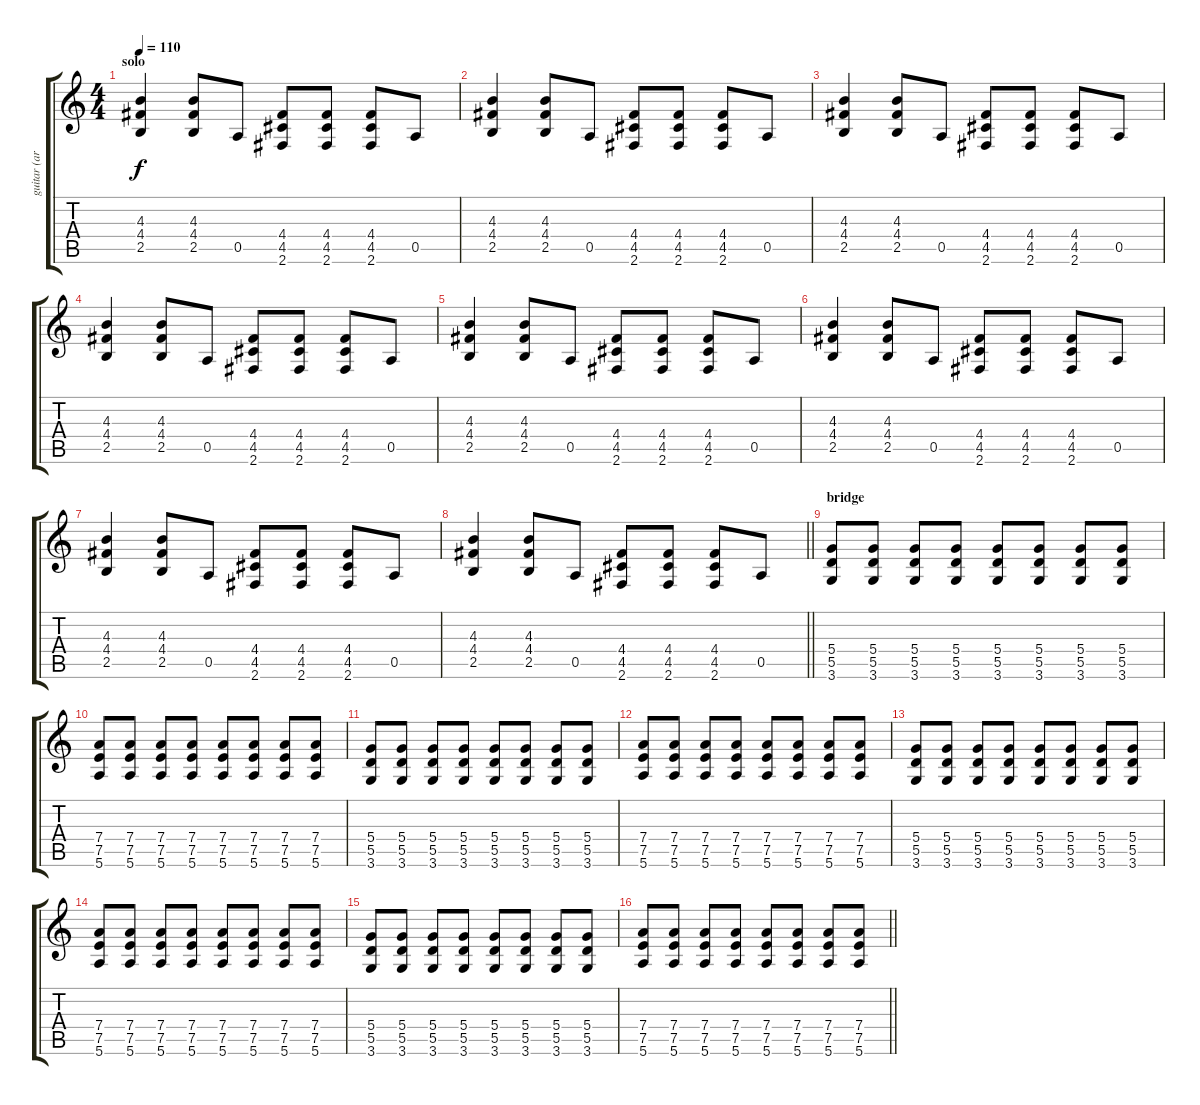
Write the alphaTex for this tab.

\track ("guitar (ariel)" "guitar (ar") {instrument acousticguitarsteel}
\staff {score tabs}
\tuning (E4 B3 G3 D3 A2 E2) {hide}
\ts (4 4)
\section ("" "solo")
\tempo 110
\clef g2
\ks c
(4.3 4.4 2.5).4{dy f} (4.3 4.4 2.5).8 0.5.8 (4.4 4.5 2.6).8 (4.4 4.5 2.6).8 (4.4 4.5 2.6).8 0.5.8 |
(4.3 4.4 2.5).4 (4.3 4.4 2.5).8 0.5.8 (4.4 4.5 2.6).8 (4.4 4.5 2.6).8 (4.4 4.5 2.6).8 0.5.8 |
(4.3 4.4 2.5).4 (4.3 4.4 2.5).8 0.5.8 (4.4 4.5 2.6).8 (4.4 4.5 2.6).8 (4.4 4.5 2.6).8 0.5.8 |
(4.3 4.4 2.5).4 (4.3 4.4 2.5).8 0.5.8 (4.4 4.5 2.6).8 (4.4 4.5 2.6).8 (4.4 4.5 2.6).8 0.5.8 |
(4.3 4.4 2.5).4 (4.3 4.4 2.5).8 0.5.8 (4.4 4.5 2.6).8 (4.4 4.5 2.6).8 (4.4 4.5 2.6).8 0.5.8 |
(4.3 4.4 2.5).4 (4.3 4.4 2.5).8 0.5.8 (4.4 4.5 2.6).8 (4.4 4.5 2.6).8 (4.4 4.5 2.6).8 0.5.8 |
(4.3 4.4 2.5).4 (4.3 4.4 2.5).8 0.5.8 (4.4 4.5 2.6).8 (4.4 4.5 2.6).8 (4.4 4.5 2.6).8 0.5.8 |
\barLineRight lightlight
(4.3 4.4 2.5).4 (4.3 4.4 2.5).8 0.5.8 (4.4 4.5 2.6).8 (4.4 4.5 2.6).8 (4.4 4.5 2.6).8 0.5.8 |
\section ("" "bridge")
(5.4 5.5 3.6).8 (5.4 5.5 3.6).8 (5.4 5.5 3.6).8 (5.4 5.5 3.6).8 (5.4 5.5 3.6).8 (5.4 5.5 3.6).8 (5.4 5.5 3.6).8 (5.4 5.5 3.6).8 |
(7.4 7.5 5.6).8 (7.4 7.5 5.6).8 (7.4 7.5 5.6).8 (7.4 7.5 5.6).8 (7.4 7.5 5.6).8 (7.4 7.5 5.6).8 (7.4 7.5 5.6).8 (7.4 7.5 5.6).8 |
(5.4 5.5 3.6).8 (5.4 5.5 3.6).8 (5.4 5.5 3.6).8 (5.4 5.5 3.6).8 (5.4 5.5 3.6).8 (5.4 5.5 3.6).8 (5.4 5.5 3.6).8 (5.4 5.5 3.6).8 |
(7.4 7.5 5.6).8 (7.4 7.5 5.6).8 (7.4 7.5 5.6).8 (7.4 7.5 5.6).8 (7.4 7.5 5.6).8 (7.4 7.5 5.6).8 (7.4 7.5 5.6).8 (7.4 7.5 5.6).8 |
(5.4 5.5 3.6).8 (5.4 5.5 3.6).8 (5.4 5.5 3.6).8 (5.4 5.5 3.6).8 (5.4 5.5 3.6).8 (5.4 5.5 3.6).8 (5.4 5.5 3.6).8 (5.4 5.5 3.6).8 |
(7.4 7.5 5.6).8 (7.4 7.5 5.6).8 (7.4 7.5 5.6).8 (7.4 7.5 5.6).8 (7.4 7.5 5.6).8 (7.4 7.5 5.6).8 (7.4 7.5 5.6).8 (7.4 7.5 5.6).8 |
(5.4 5.5 3.6).8 (5.4 5.5 3.6).8 (5.4 5.5 3.6).8 (5.4 5.5 3.6).8 (5.4 5.5 3.6).8 (5.4 5.5 3.6).8 (5.4 5.5 3.6).8 (5.4 5.5 3.6).8 |
\barLineRight lightlight
(7.4 7.5 5.6).8 (7.4 7.5 5.6).8 (7.4 7.5 5.6).8 (7.4 7.5 5.6).8 (7.4 7.5 5.6).8 (7.4 7.5 5.6).8 (7.4 7.5 5.6).8 (7.4 7.5 5.6).8
